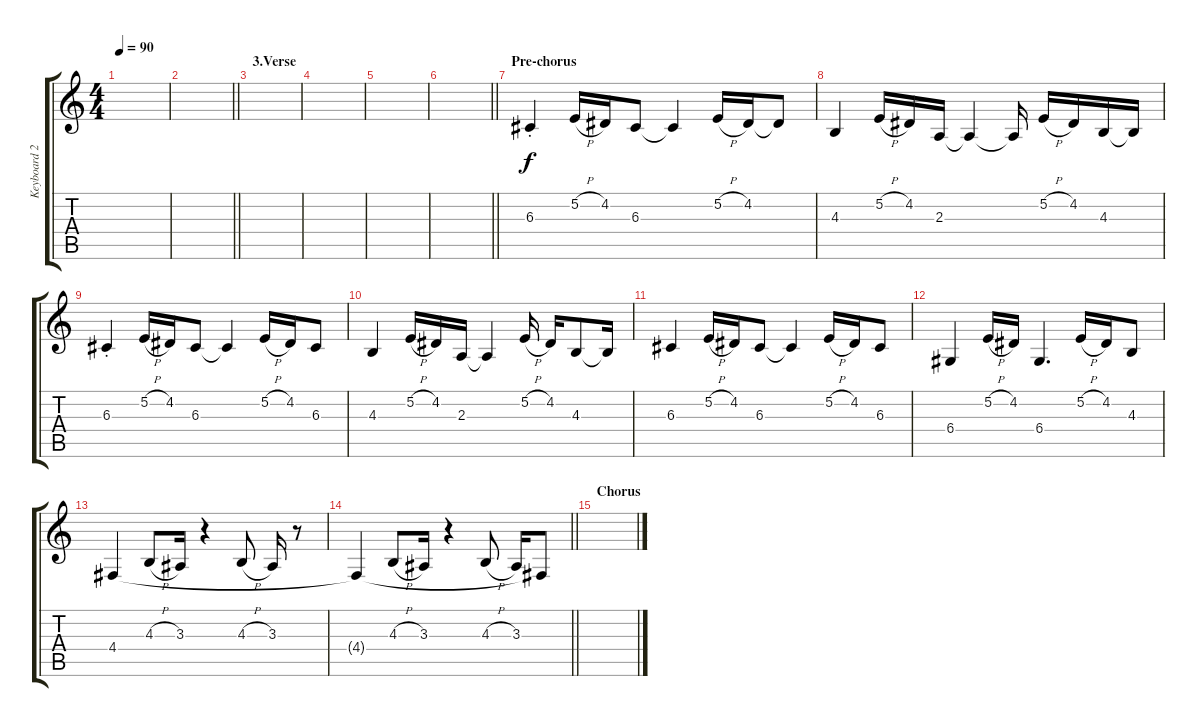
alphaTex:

\track ("Keyboard 2" "Keyboard 2") {instrument stringensemble1}
\staff {score tabs}
\tuning (E4 B3 G3 D3 A2 E2) {hide}
\ts (4 4)
\tempo 90
\clef g2
\ks c
|
\barLineRight lightlight
|
\section ("" "3.Verse")
|
|
|
\barLineRight lightlight
|
\section ("" "Pre-chorus")
6.3{st}.4 5.2{h}.16 4.2.16 6.3.8 6.3{t}.4 5.2{h}.16 4.2.16 4.2{t}.8 |
4.3.4 5.2{h}.16 4.2.16 2.3.16 2.3{t}.4 2.3{t}.16 5.2{h}.16 4.2.16 4.3.16 4.3{t}.16 |
6.3{st}.4 5.2{h}.16 4.2.16 6.3.8 6.3{t}.4 5.2{h}.16 4.2.16 6.3.8 |
4.3.4 5.2{h}.16 4.2.16 2.3.16 2.3{t}.4 5.2{h}.16 4.2.16 4.3.8 4.3{t}.16 |
6.3.4 5.2{h}.16 4.2.16 6.3.8 6.3{t}.4 5.2{h}.16 4.2.16 6.3.8 |
6.4.4 5.2{h}.16 4.2.16 6.4.4{d} 5.2{h}.16 4.2.16 4.3.8 |
4.4.4 4.3{h}.8 3.3.16 r.4 4.3{h}.8 3.3.16 r.8 |
\barLineRight lightlight
4.4{t}.4 4.3{h}.8 3.3.16 r.4 4.3{h}.8 3.3.16 4.4{t}.8 |
\section ("" "Chorus")
